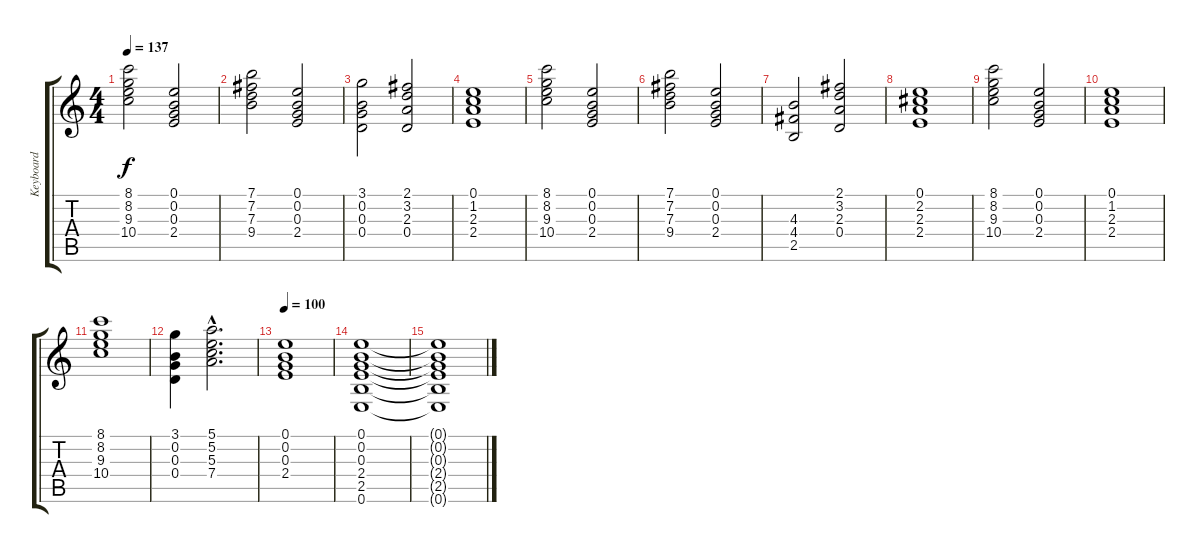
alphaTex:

\track ("Keyboard" "Keyboard") {instrument stringensemble1}
\staff {score tabs}
\tuning (E5 B4 G4 D4 A3 E3) {hide}
\ts (4 4)
\tempo 137
\clef g2
\ks c
(8.1 8.2 9.3 10.4).2{dy f} (0.1 0.2 0.3 2.4).2 |
(7.1 7.2 7.3 9.4).2 (0.1 0.2 0.3 2.4).2 |
(3.1 0.2 0.3 0.4).2 (2.1 3.2 2.3 0.4).2 |
(0.1 1.2 2.3 2.4).1 |
(8.1 8.2 9.3 10.4).2 (0.1 0.2 0.3 2.4).2 |
(7.1 7.2 7.3 9.4).2 (0.1 0.2 0.3 2.4).2 |
(4.3 4.4 2.5).2 (2.1 3.2 2.3 0.4).2 |
(0.1 2.2 2.3 2.4).1 |
(8.1 8.2 9.3 10.4).2 (0.1 0.2 0.3 2.4).2 |
(0.1 1.2 2.3 2.4).1 |
(8.1 8.2 9.3 10.4).1 |
(3.1 0.2 0.3 0.4).4 (5.1{hac} 5.2{hac} 5.3{hac} 7.4{hac}).2{d} |
\tempo 100
(0.1 0.2 0.3 2.4).1 |
(0.1 0.2 0.3 2.4 2.5 0.6).1 |
(0.1{t} 0.2{t} 0.3{t} 2.4{t} 2.5{t} 0.6{t}).1
